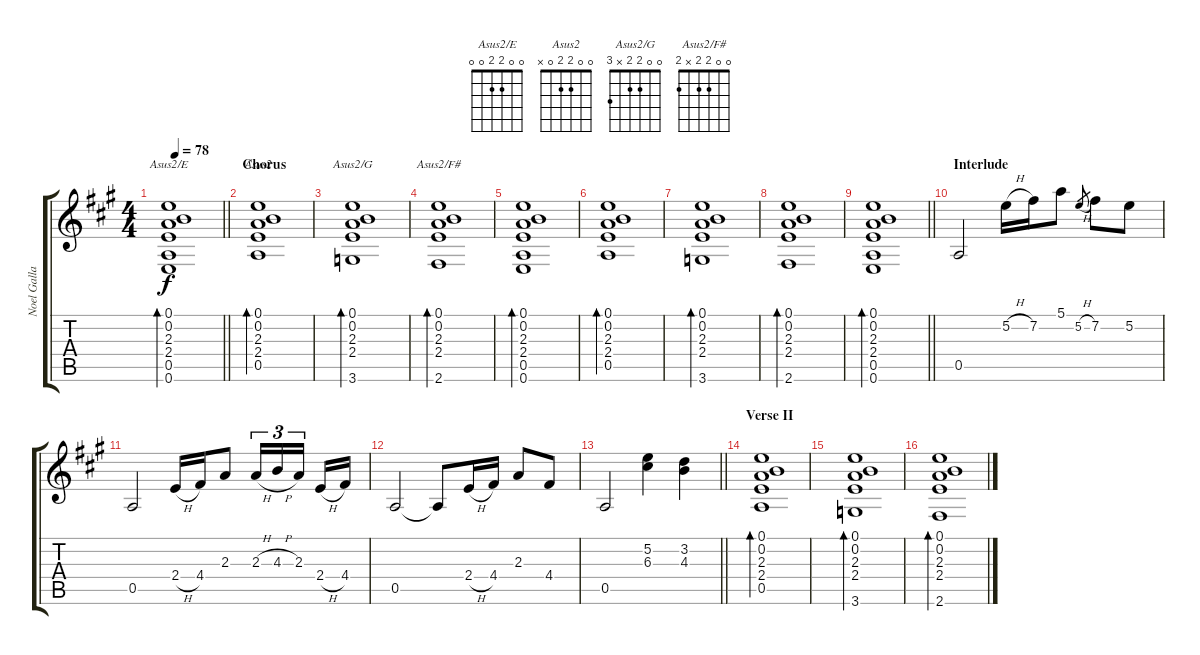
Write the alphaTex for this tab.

\track ("Noel Gallagher (Guitar 2)" "Noel Galla") {instrument electricguitarjazz}
\staff {score tabs}
\tuning (E4 B3 G3 D3 A2 E2) {hide}
\chord ("Asus2/E" 0 0 2 2 0 0)
\chord ("Asus2" 0 0 2 2 0 x)
\chord ("Asus2/G" 0 0 2 2 x 3)
\chord ("Asus2/F#" 0 0 2 2 x 2)
\ts (4 4)
\tempo 78
\clef g2
\barLineRight lightlight
\ks a
(0.1 0.2 2.3 2.4 0.5 0.6).1{bd 60 ch "Asus2/E" dy f} |
\section ("" "Chorus")
(0.1 0.2 2.3 2.4 0.5).1{bd 60 ch "Asus2"} |
(0.1 0.2 2.3 2.4 3.6).1{bd 60 ch "Asus2/G"} |
(0.1 0.2 2.3 2.4 2.6).1{bd 60 ch "Asus2/F#"} |
(0.1 0.2 2.3 2.4 0.5 0.6).1{bd 60} |
(0.1 0.2 2.3 2.4 0.5).1{bd 60} |
(0.1 0.2 2.3 2.4 3.6).1{bd 60} |
(0.1 0.2 2.3 2.4 2.6).1{bd 60} |
\barLineRight lightlight
(0.1 0.2 2.3 2.4 0.5 0.6).1{bd 60} |
\section ("" "Interlude")
0.5.2 5.2{h}.16 7.2.16 5.1.8 5.2{h}.8{gr} 7.2.8 5.2.8 |
0.5.2 2.4{h}.16 4.4.16 2.3.8 2.3{h}.16{tu (3 2)} 4.3{h}.16{tu (3 2)} 2.3.16{tu (3 2) beam splitsecondary} 2.4{h}.16 4.4.16 |
0.5.2 0.5{t}.8 2.4{h}.16 4.4.16 2.3.8 4.4.8 |
\barLineRight lightlight
0.5.2 (5.2 6.3).4 (3.2 4.3).4 |
\section ("" "Verse II")
(0.1 0.2 2.3 2.4 0.5).1{bd 60} |
(0.1 0.2 2.3 2.4 3.6).1{bd 60} |
(0.1 0.2 2.3 2.4 2.6).1{bd 60}
